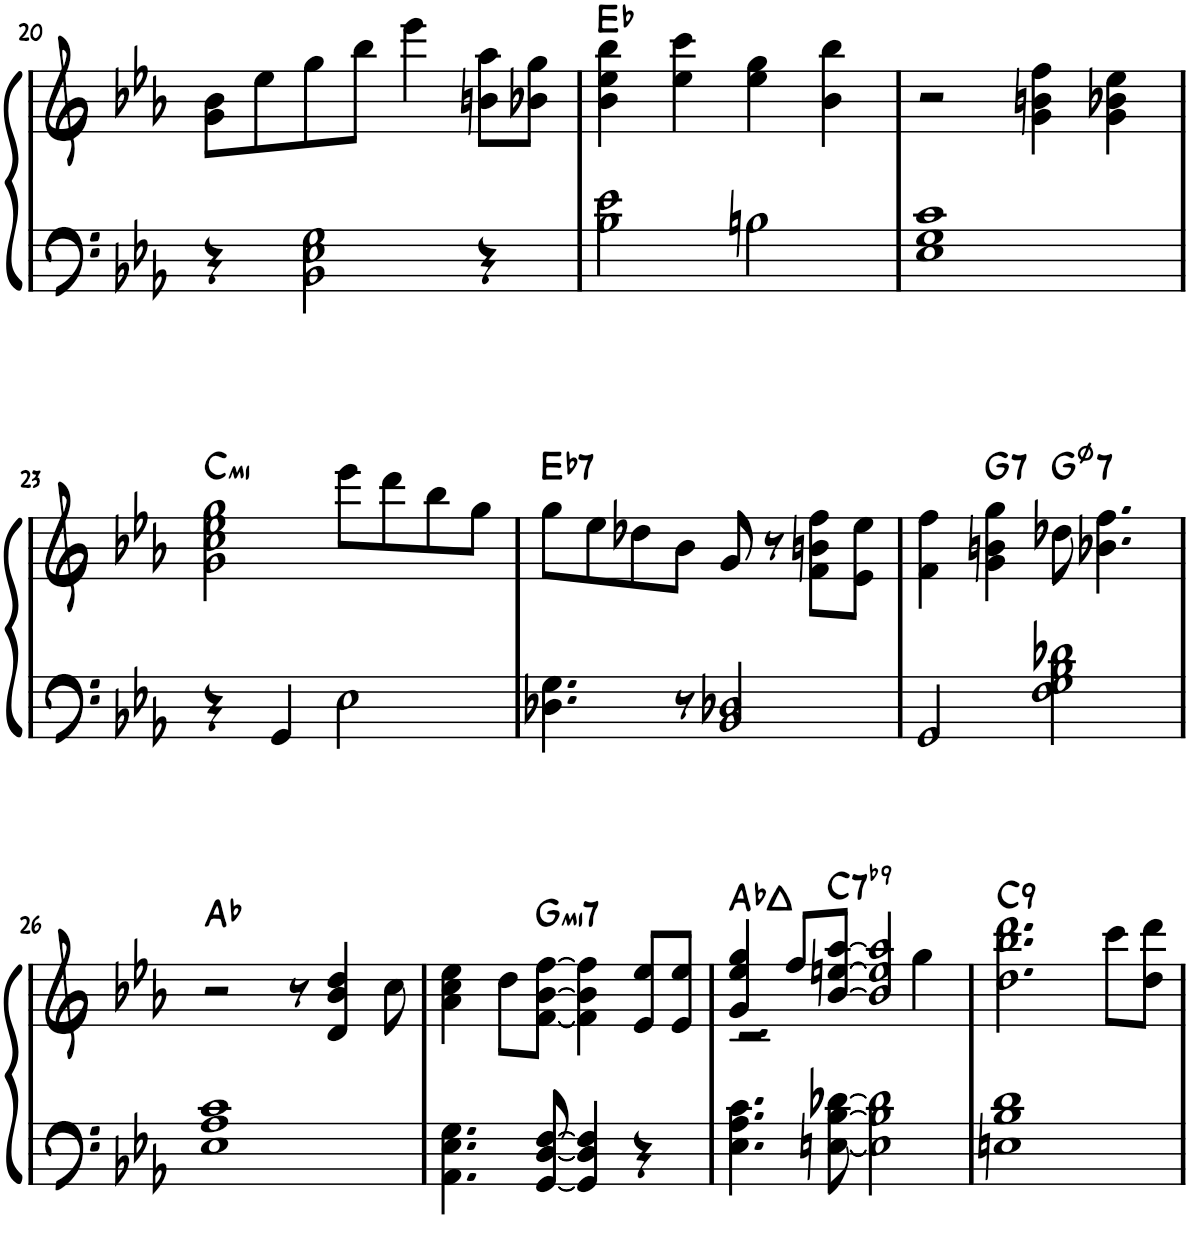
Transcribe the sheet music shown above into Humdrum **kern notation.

**kern	**kern	**harte
*part1	*part1	*part1
*staff2	*staff1	*
*I"Piano	*	*
*I'Pno.	*	*
!!LO:PB:g=z
*clefF4	*clefG2	*
*k[b-e-a-]	*k[b-e-a-]	*
*M2/2	*M2/2	*
*met(c|)	*met(c|)	*
=20	=20	=20
4r	8g\ 8b-\L	.
.	8ee-\	.
2BB-\ 2E-\ 2G\	8gg\	.
.	8bb-\J	.
.	4eee-\	.
4r	8bn\ 8aa-\L	.
.	8b-X\ 8gg\J	.
=21	=21	=21
2B-\ 2e-\	4b-\ 4ee-\ 4bb-\	Eb:maj
.	4ee-\ 4ccc\	.
2Bn\	4ee-\ 4gg\	.
.	4b-\ 4bb-\	.
=22	=22	=22
1E- 1G 1c	2r	.
.	4g\ 4bn\ 4ff\	.
.	4g\ 4b-X\ 4ee-\	.
!!LO:LB:g=z
=23	=23	=23
!	!	!LO:H:kt=mi
4r	2g\ 2cc\ 2ee-\ 2gg\	C:min
4GG/	.	.
2E-\	8eee-\L	.
.	8ddd\	.
.	8bb-\	.
.	8gg\J	.
=24	=24	=24
!	!	!LO:H:kt=7
4.D-X\ 4.G\	8gg\L	Eb:7
.	8ee-\	.
.	8dd-X\	.
8r	8b-\J	.
2BB-/ 2D-X/	8g/	.
.	8r	.
.	8f\ 8bn\ 8ff\L	.
.	8e-\ 8ee-\J	.
=25	=25	=25
2GG/	4f\ 4ff\	.
!	!	!LO:H:kt=7
.	4g\ 4bn\ 4gg\	G:7
!	!	!LO:H:kt=7
2F\ 2G\ 2B-\ 2d-X\	8dd-X\	G:hdim7
.	4.b-X\ 4.ff\	.
!!LO:LB:g=z
=26	=26	=26
1E- 1A- 1c	2r	Ab:maj
.	8r	.
.	4d/ 4b-/ 4dd/	.
.	8cc\	.
=27	=27	=27
4.AA-\ 4.E-\ 4.G\	4a-\ 4cc\ 4ee-\	.
.	8dd\L	.
!	!	!LO:H:kt=mi7
[8GG/ [8D/ [8F/	[8f\ [8b-\ [8ff\J	G:min7
4GG/] 4D/] 4F/]	4f\] 4b-\] 4ff\]	.
4r	8e-/ 8ee-/L	.
.	8e-/ 8ee-/J	.
=28	=28	=28
*	*^	*
4.E-\ 4.A-\ 4.c\	4g/ 4ee-/ 4gg/	2.r	Ab:maj
.	8ff/L	.	.
!	!	!	!LO:H:kt=7
[8En\ [8B-\ [8d-X\	[8b-/ [8een/ [8aa-/J	.	C:7(b9)
2E\] 2B-\] 2d-\]	2b-/] 2ee/] 2aa-/]	.	.
.	.	4gg\	.
=29	=29	=29	=29
!	!	!	!LO:H:kt=9
*	*v	*v	*
1En 1B- 1d	2.dd\ 2.bb-\ 2.ddd\	C:9
.	8ccc\L	.
.	8dd\ 8ddd\J	.
=	=	=
*-	*-	*-
